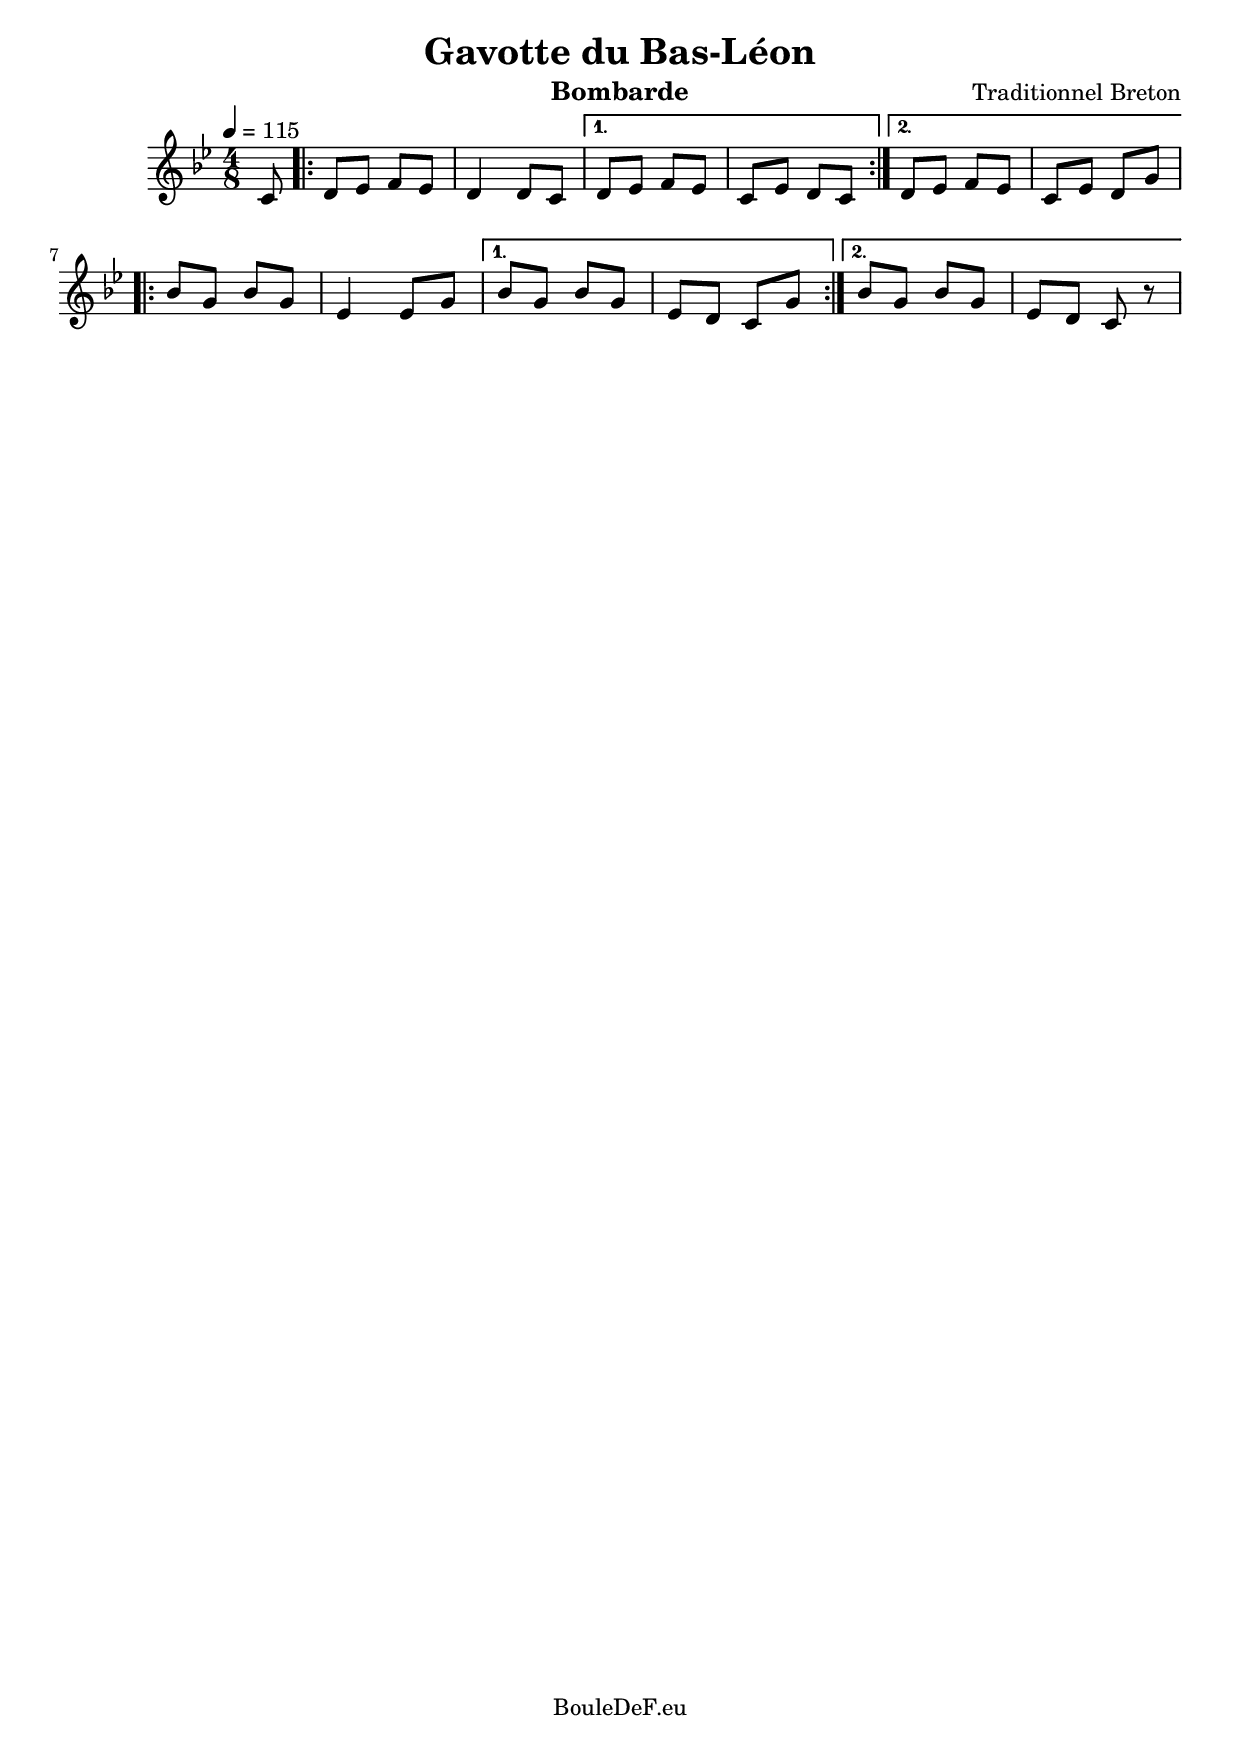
\version "2.16.2"
\include "italiano.ly"

\header {
	title = "Gavotte du Bas-Léon"
	composer = "Traditionnel Breton"
	instrument = "Bombarde"
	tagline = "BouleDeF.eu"
}

\score {
	\new Staff \relative sib {
		\clef "treble"
		\key sib \major
		\time 4/8
		\tempo 4 = 115
	
		\partial 8 do8
		\repeat volta 2 {
			| re mib fa mib
			| re4 re8 do
		}
		\alternative {
			{| re mib fa mib | do mib re do}
			{| re mib fa mib | do mib re sol}
		}
		\repeat volta 2 {
			| sib sol sib sol
			| mib4 mib8 sol
		}
		\alternative {
			{| sib sol sib sol | mib re do sol'}
			{| sib sol sib sol | mib re do r}
		}
	}
}

